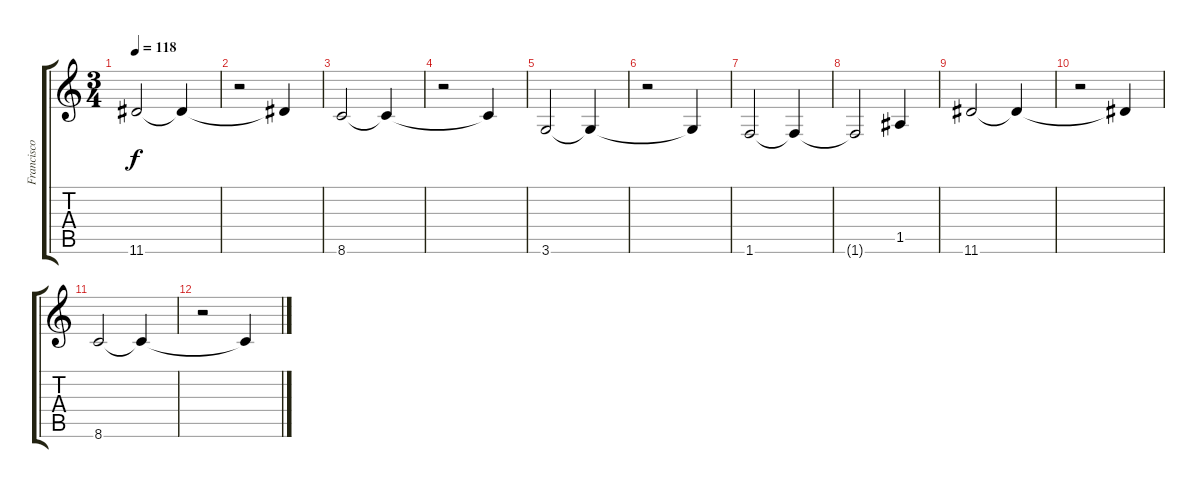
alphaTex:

\track ("Francisco Duran" "Francisco ") {instrument acousticguitarsteel}
\staff {score tabs}
\tuning (E4 B3 G3 D3 A2 E2) {hide}
\ts (3 4)
\tempo 118
\clef g2
\ks c
11.6.2{dy f instrument choiraahs} 11.6{t}.4 |
r.2 11.6{t}.4 |
8.6.2{instrument choiraahs} 8.6{t}.4 |
r.2 8.6{t}.4 |
3.6.2{instrument choiraahs} 3.6{t}.4 |
r.2 3.6{t}.4 |
1.6.2{instrument choiraahs} 1.6{t}.4 |
1.6{t}.2 1.5.4 |
11.6.2{instrument choiraahs} 11.6{t}.4 |
r.2 11.6{t}.4 |
8.6.2{instrument choiraahs} 8.6{t}.4 |
r.2 8.6{t}.4
